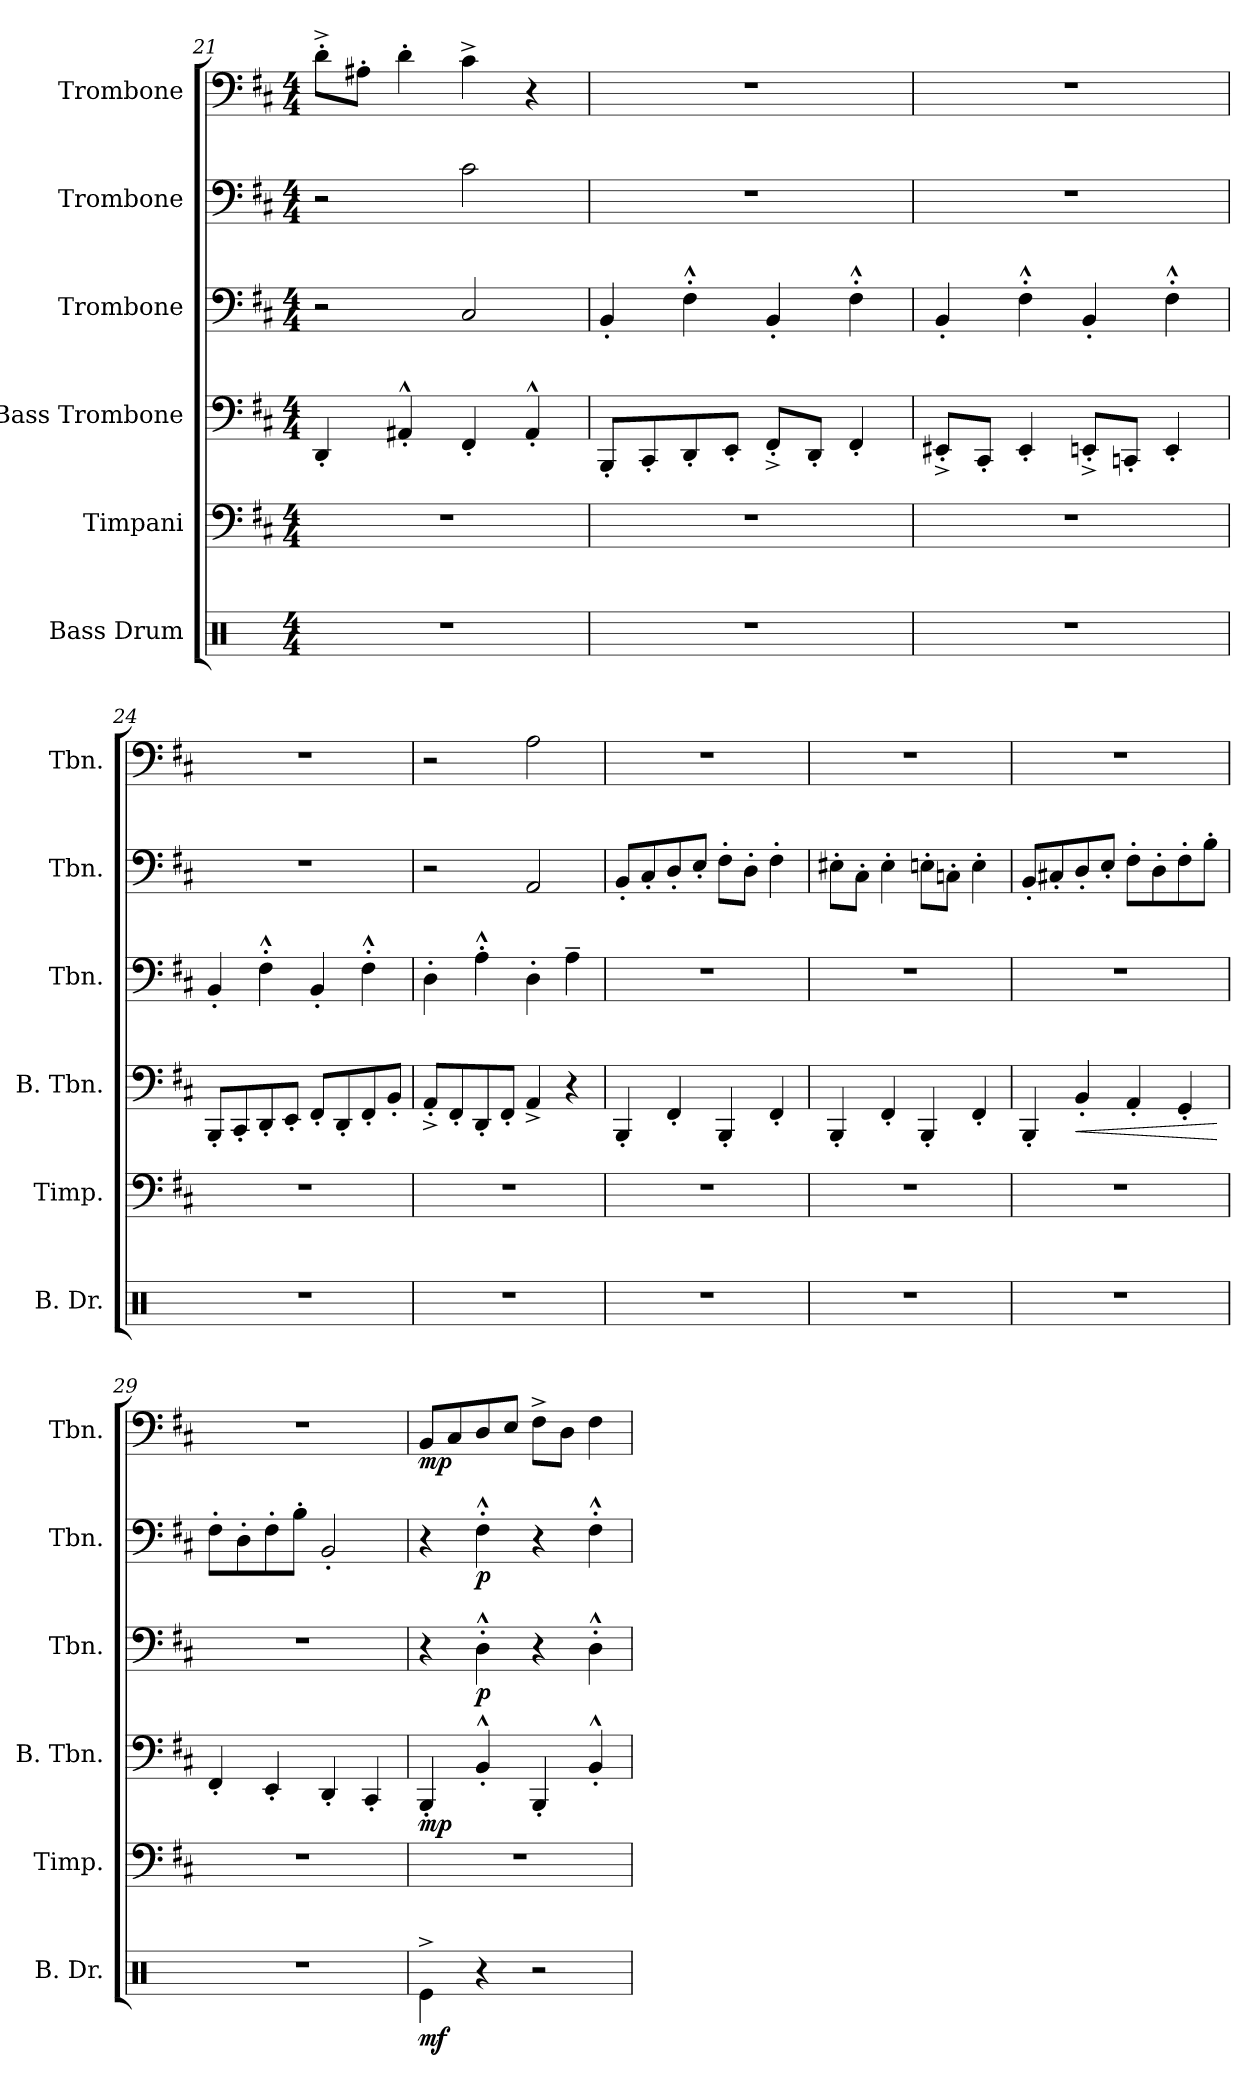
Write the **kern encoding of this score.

**kern	**dynam	**kern	**kern	**dynam	**kern	**dynam	**kern	**dynam	**kern	**dynam
*part6	*part6	*part5	*part4	*part4	*part3	*part3	*part2	*part2	*part1	*part1
*staff6	*staff6	*staff5	*staff4	*staff4	*staff3	*staff3	*staff2	*staff2	*staff1	*staff1
*I"Bass Drum	*	*I"Timpani	*I"Bass Trombone	*	*I"Trombone	*	*I"Trombone	*	*I"Trombone	*
*I'B. Dr.	*	*I'Timp.	*I'B. Tbn.	*	*I'Tbn.	*	*I'Tbn.	*	*I'Tbn.	*
*clefX	*	*clefF4	*clefF4	*	*clefF4	*	*clefF4	*	*clefF4	*
*k[]	*	*k[f#c#]	*k[f#c#]	*	*k[f#c#]	*	*k[f#c#]	*	*k[f#c#]	*
*M4/4	*	*M4/4	*M4/4	*	*M4/4	*	*M4/4	*	*M4/4	*
=21	=21	=21	=21	=21	=21	=21	=21	=21	=21	=21
1r	.	1r	4DD'/	.	2r	.	2r	.	8d^'\L	.
.	.	.	.	.	.	.	.	.	8A#X'\J	.
.	.	.	4AA#X'^^/	.	.	.	.	.	4d'\	.
.	.	.	4FF#'/	.	2C#/	.	2c#\	.	4c#^\	.
.	.	.	4AA#'^^/	.	.	.	.	.	4r	.
!!LO:LB:g=z
=22	=22	=22	=22	=22	=22	=22	=22	=22	=22	=22
!!LO:REH:place=s1:a:B:fs=14:t=D
*	*	*	*	*	*	*	*	*	*MM120	*
1r	.	1r	8BBB'/L	.	4BB'/	.	1r	.	1r	.
.	.	.	8CC#'/	.	.	.	.	.	.	.
.	.	.	8DD'/	.	4F#^^'\	.	.	.	.	.
.	.	.	8EE'/J	.	.	.	.	.	.	.
.	.	.	8FF#^'/L	.	4BB'/	.	.	.	.	.
.	.	.	8DD'/J	.	.	.	.	.	.	.
.	.	.	4FF#'/	.	4F#^^'\	.	.	.	.	.
=23	=23	=23	=23	=23	=23	=23	=23	=23	=23	=23
1r	.	1r	8EE#X^'/L	.	4BB'/	.	1r	.	1r	.
.	.	.	8CC#'/J	.	.	.	.	.	.	.
.	.	.	4EE#'/	.	4F#^^'\	.	.	.	.	.
.	.	.	8EEn^'/L	.	4BB'/	.	.	.	.	.
.	.	.	8CCn'/J	.	.	.	.	.	.	.
.	.	.	4EE'/	.	4F#^^'\	.	.	.	.	.
=24	=24	=24	=24	=24	=24	=24	=24	=24	=24	=24
1r	.	1r	8BBB'/L	.	4BB'/	.	1r	.	1r	.
.	.	.	8CC#'/	.	.	.	.	.	.	.
.	.	.	8DD'/	.	4F#^^'\	.	.	.	.	.
.	.	.	8EE'/J	.	.	.	.	.	.	.
.	.	.	8FF#'/L	.	4BB'/	.	.	.	.	.
.	.	.	8DD'/	.	.	.	.	.	.	.
.	.	.	8FF#'/	.	4F#^^'\	.	.	.	.	.
.	.	.	8BB'/J	.	.	.	.	.	.	.
=25	=25	=25	=25	=25	=25	=25	=25	=25	=25	=25
1r	.	1r	8AA^'/L	.	4D'\	.	2r	.	2r	.
.	.	.	8FF#'/	.	.	.	.	.	.	.
.	.	.	8DD'/	.	4A^^'\	.	.	.	.	.
.	.	.	8FF#'/J	.	.	.	.	.	.	.
.	.	.	4AA^/	.	4D'\	.	2AA/	.	2A\	.
.	.	.	4r	.	4A~\	.	.	.	.	.
=26	=26	=26	=26	=26	=26	=26	=26	=26	=26	=26
1r	.	1r	4BBB'/	.	1r	.	8BB'/L	.	1r	.
.	.	.	.	.	.	.	8C#'/	.	.	.
.	.	.	4FF#'/	.	.	.	8D'/	.	.	.
.	.	.	.	.	.	.	8E'/J	.	.	.
.	.	.	4BBB'/	.	.	.	8F#'\L	.	.	.
.	.	.	.	.	.	.	8D'\J	.	.	.
.	.	.	4FF#'/	.	.	.	4F#'\	.	.	.
!!LO:PB:g=z
=27	=27	=27	=27	=27	=27	=27	=27	=27	=27	=27
1r	.	1r	4BBB'/	.	1r	.	8E#X'\L	.	1r	.
.	.	.	.	.	.	.	8C#'\J	.	.	.
.	.	.	4FF#'/	.	.	.	4E#'\	.	.	.
.	.	.	4BBB'/	.	.	.	8En'\L	.	.	.
.	.	.	.	.	.	.	8Cn'\J	.	.	.
.	.	.	4FF#'/	.	.	.	4E'\	.	.	.
=28	=28	=28	=28	=28	=28	=28	=28	=28	=28	=28
1r	.	1r	4BBB'/	.	1r	.	8BB'/L	.	1r	.
.	.	.	.	.	.	.	8C#X'/	.	.	.
!	!	!	!	!LO:HP:b	!	!	!	!	!	!
.	.	.	4BB'/	<	.	.	8D'/	.	.	.
.	.	.	.	.	.	.	8E'/J	.	.	.
.	.	.	4AA'/	.	.	.	8F#'\L	.	.	.
.	.	.	.	.	.	.	8D'\	.	.	.
.	.	.	4GG'/	.	.	.	8F#'\	.	.	.
.	.	.	.	.	.	.	8B'\J	.	.	.
.	.	.	.	[	.	.	.	.	.	.
=29	=29	=29	=29	=29	=29	=29	=29	=29	=29	=29
1r	.	1r	4FF#'/	.	1r	.	8F#'\L	.	1r	.
.	.	.	.	.	.	.	8D'\	.	.	.
.	.	.	4EE'/	.	.	.	8F#'\	.	.	.
.	.	.	.	.	.	.	8B'\J	.	.	.
.	.	.	4DD'/	.	.	.	2BB'/	.	.	.
.	.	.	4CC#'/	.	.	.	.	.	.	.
=30	=30	=30	=30	=30	=30	=30	=30	=30	=30	=30
!!LO:REH:place=s1:a:B:fs=14:t=E
*	*	*	*	*	*	*	*	*	*MM130	*
!	!LO:DY:b	!	!	!LO:DY:b	!	!	!	!	!	!LO:DY:b
4Re^\	mf	1r	4BBB'/	mp	4r	.	4r	.	8BB/L	mp
.	.	.	.	.	.	.	.	.	8C#/	.
!	!	!	!	!	!	!LO:DY:b	!	!LO:DY:b	!	!
4r	.	.	4BB'^^/	.	4D'^^\	p	4F#'^^\	p	8D/	.
.	.	.	.	.	.	.	.	.	8E/J	.
2r	.	.	4BBB'/	.	4r	.	4r	.	8F#^\L	.
.	.	.	.	.	.	.	.	.	8D\J	.
.	.	.	4BB'^^/	.	4D'^^\	.	4F#'^^\	.	4F#\	.
=	=	=	=	=	=	=	=	=	=	=
*-	*-	*-	*-	*-	*-	*-	*-	*-	*-	*-
